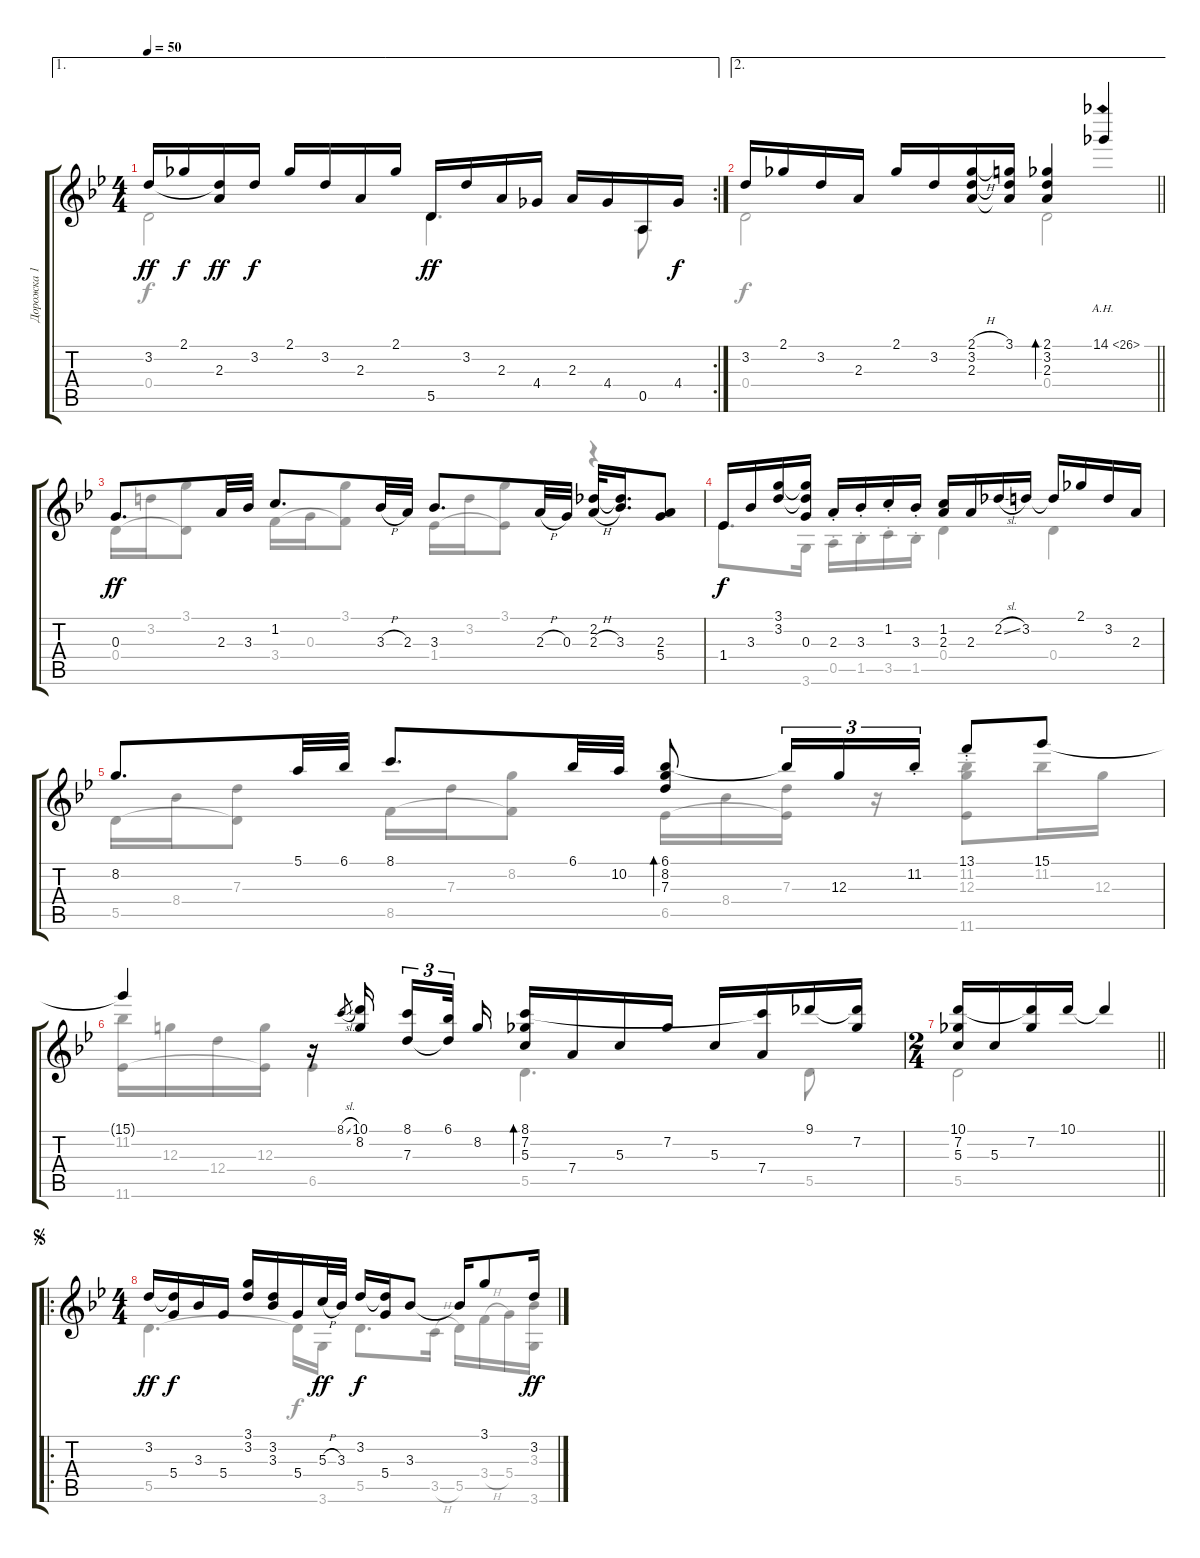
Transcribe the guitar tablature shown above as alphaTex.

\track ("Дорожка 1" "Дорожка 1") {instrument acousticguitarnylon}
\staff {score tabs}
\tuning (E4 B3 G3 D3 A2 E2) {hide}
\voice
\ae 1
\rc 2
\ts (4 4)
\tempo 50
\clef g2
\ks gminor
3.2.16{dy ff} 2.1.16{dy f} (3.2{t} 2.3).16{dy ff} 3.2.16{dy f} 2.1.16 3.2.16 2.3.16 2.1.16 5.5.16{dy ff} 3.2.16 2.3.16 4.4.16 2.3.16 4.4.16 0.5.16 4.4.16{dy f} |
\ae 2
\barLineRight lightlight
3.2.16 2.1.16 3.2.16 2.3.16 2.1.16 3.2.16 (2.1{h} 3.2 2.3).16 (3.1 3.2{t} 2.3{t}).16 (2.1 3.2 2.3).4{bd 60} 14.1{ah 12}.4 |
0.3.8{d dy ff} 2.3.32 3.3.32 1.2.8{d} 3.3{h}.32 2.3.32 3.3.8{d} 2.3{h}.32 0.3.32 (2.2 2.3{h}).32 (2.2{t} 3.3).16{d} (2.3 5.4).8 |
1.4.16{dy f} 3.3.16 (3.1 3.2).16 (3.1{t} 3.2{t} 0.3).16 2.3{st}.16 3.3{st}.16 1.2{st}.16 3.3{st}.16 (1.2 2.3).16 2.3.16 2.2{sl}.16 3.2.16 3.2{t}.16 2.1.16 3.2.16 2.3.16 |
8.2.8{d} 5.1.32 6.1.32 8.1.8{d} 6.1.32 10.2.32 (6.1 8.2 7.3).8{bd 60} 6.1{t}.16{tu (3 2)} 12.3.16{tu (3 2)} 11.2{st}.16{tu (3 2)} 13.1{st}.8 15.1.8 |
15.1{t}.4 r.16 8.1{sl}.8{gr} (10.1 8.2).16{beam splitsecondary} (8.1 7.3).16{tu (3 2)} (6.1 7.3{t}).32{tu (3 2) beam splitsecondary} 8.2.16 (8.1 7.2 5.3).16{bd 60} 7.4.16 5.3.16 7.2.16 5.3.16 (8.1{t} 7.4).16 9.1.16 (9.1{t} 7.2).16 |
\ts (2 4)
\barLineRight lightlight
(10.1 7.2 5.3).16 5.3.16 (10.1{t} 7.2).16 10.1.16 10.1{t}.4 |
\ro
\ts (4 4)
\jump segno
3.2.16{dy ff} (3.2{t} 5.4).16{dy f} 3.3.16 5.4.16 (3.1 3.2).16 (3.2 3.3).16 5.4.16 5.3{h}.32{dy ff} 3.3.32 3.2.16{dy f} (3.2{t} 5.4).16 3.3.8 3.3{t}.16 3.1.8 3.2.16{dy ff}
\voice
\clef g2
\ottava regular
\simile none
\ks gminor
0.4.2{dy f} 5.5.4{d dy ff} 0.5.8 |
\barLineRight lightlight
0.4.2{dy f} 0.4.2 |
0.4.16 3.2.16 (3.1 0.4{t}).8 3.4.16 0.3.16 (3.1 3.4{t}).8 1.4.16 3.2.16 (3.1 1.4{t}).8 r.4 |
1.4.8{d} 3.6.16 0.5{st}.16 1.5{st}.16 3.5{st}.16 1.5{st}.16 0.4.4 0.4.4 |
5.5.16 8.4.16 (7.3 5.5{t}).8 8.5.16 7.3.16 (8.2 8.5{t}).8 6.5.16 8.4.16 (7.3 6.5{t}).16 r.16 (11.2{st} 12.3{st} 11.6{st}).8 11.2.16 12.3.16 |
(11.2 11.6).16 12.3.16 12.4.16 (12.3 11.6{t}).16 6.5.4 5.5.4{d} 5.5.8 |
\barLineRight lightlight
5.5.2 |
5.5.4{d dy ff} 5.5{t}.16{dy f} 3.6.16{dy ff} 5.5.8{d} 3.5{h}.16 5.5.16 3.4{h}.16 5.4.16 (3.3 3.6).16
